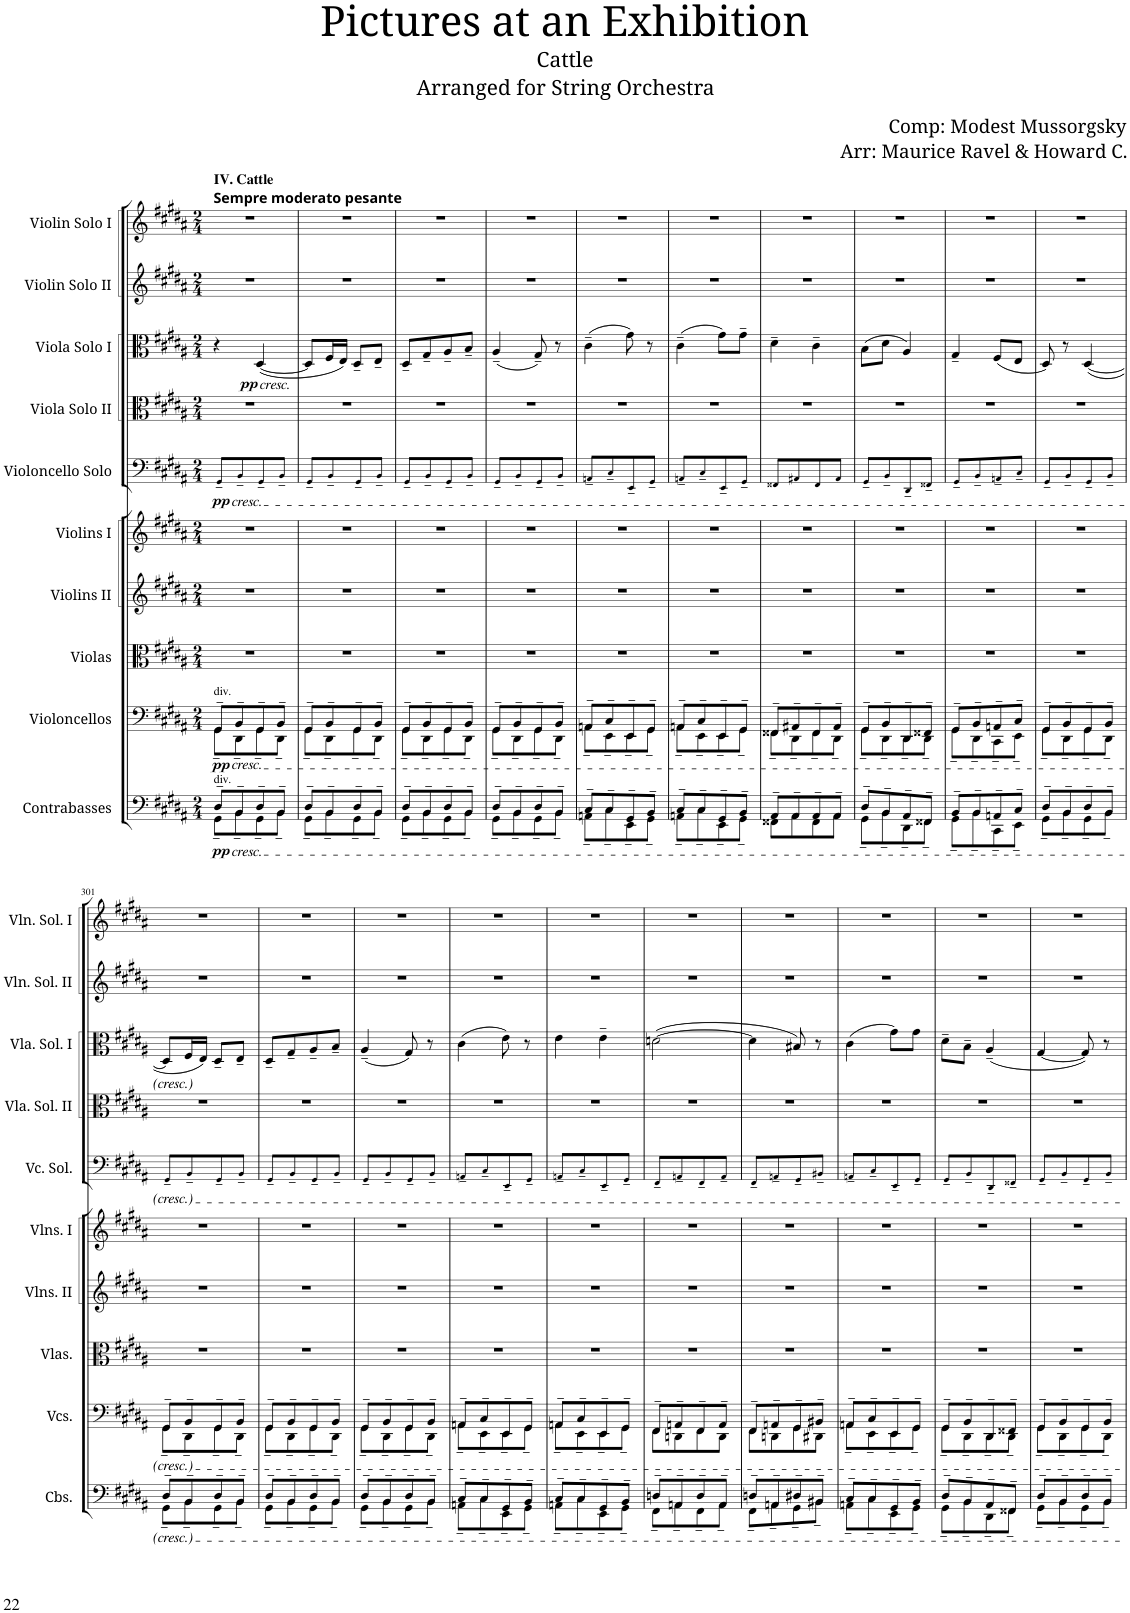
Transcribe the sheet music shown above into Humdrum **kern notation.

**kern	**dynam	**kern	**dynam	**kern	**kern	**kern	**kern	**dynam	**kern	**kern	**dynam	**kern	**kern
*part10	*part10	*part9	*part9	*part8	*part7	*part6	*part5	*part5	*part4	*part3	*part3	*part2	*part1
*staff10	*staff10	*staff9	*staff9	*staff8	*staff7	*staff6	*staff5	*staff5	*staff4	*staff3	*staff3	*staff2	*staff1
*I"Contrabasses	*	*I"Violoncellos	*	*I"Violas	*I"Violins II	*I"Violins I	*I"Violoncello Solo	*	*I"Viola Solo II	*I"Viola Solo I	*	*I"Violin Solo II	*I"Violin Solo I
*I'Cbs.	*	*I'Vcs.	*	*I'Vlas.	*I'Vlns. II	*I'Vlns. I	*I'Vc. Sol.	*	*I'Vla. Sol. II	*I'Vla. Sol. I	*	*I'Vln. Sol. II	*I'Vln. Sol. I
*clefF4	*	*clefF4	*	*clefC3	*clefG2	*clefG2	*clefF4	*	*clefC3	*clefC3	*	*clefG2	*clefG2
*Trd7c12	*	*	*	*	*	*	*	*	*	*	*	*	*
*k[f#c#g#d#a#]	*	*k[f#c#g#d#a#]	*	*k[f#c#g#d#a#]	*k[f#c#g#d#a#]	*k[f#c#g#d#a#]	*k[f#c#g#d#a#]	*	*k[f#c#g#d#a#]	*k[f#c#g#d#a#]	*	*k[f#c#g#d#a#]	*k[f#c#g#d#a#]
*M2/4	*	*M2/4	*	*M2/4	*M2/4	*M2/4	*M2/4	*	*M2/4	*M2/4	*	*M2/4	*M2/4
=291	=291	=291	=291	=291	=291	=291	=291	=291	=291	=291	=291	=291	=291
*^	*	*^	*	*	*	*	*	*	*	*	*	*	*
!	!	!	!	!	!	!	!	!	!	!	!	!	!	!	!LO:TX:a:B:t=IV. Cattle
!	!	!	!	!	!	!	!	!	!	!	!	!	!	!	!LO:TX:a:t=Sempre moderato pesante
!	!	!	!	!	!	!	!	!	!LO:TX:b:i:t=cresc.	!	!	!	!	!	!
!	!	!	!LO:TX:a:t=div.	!	!	!	!	!	!	!	!	!	!	!	!
!	!	!	!LO:TX:b:i:t=cresc.	!	!	!	!	!	!	!	!	!	!	!	!
!LO:TX:a:t=div.	!	!	!	!	!	!	!	!	!	!	!	!	!	!	!
!LO:TX:b:i:t=cresc.	!	!	!	!	!	!	!	!	!	!	!	!	!	!	!
!	!	!LO:DY:b	!	!	!LO:DY:b	!	!	!	!	!LO:DY:b	!	!	!	!	!
8D#~/L	8GG#~\L	pp	8GG#~/L	8GG#~\L	pp	2r	2r	2r	8GG#~/L	pp	2r	4r	.	2r	2r
8BB~/	8BB~\	.	8BB~/	8DD#~\	.	.	.	.	8BB~/	.	.	.	.	.	.
!	!	!	!	!	!	!	!	!	!	!	!	!LO:TX:b:i:t=cresc.	!	!	!
!	!	!	!	!	!	!	!	!	!	!	!	!	!LO:DY:b	!	!
8D#~/	8GG#~\	.	8GG#~/	8GG#~\	.	.	.	.	8GG#~/	.	.	([4D#/	pp	.	.
8BB~/J	8BB~\J	.	8BB~/J	8DD#~\J	.	.	.	.	8BB~/J	.	.	.	.	.	.
=292	=292	=292	=292	=292	=292	=292	=292	=292	=292	=292	=292	=292	=292	=292	=292
8D#~/L	8GG#~\L	.	8GG#~/L	8GG#~\L	.	2r	2r	2r	8GG#~/L	.	2r	8D#/L]	.	2r	2r
8BB~/	8BB~\	.	8BB~/	8DD#~\	.	.	.	.	8BB~/	.	.	16F#/L	.	.	.
.	.	.	.	.	.	.	.	.	.	.	.	16E/JJ)	.	.	.
8D#~/	8GG#~\	.	8GG#~/	8GG#~\	.	.	.	.	8GG#~/	.	.	8D#~/L	.	.	.
8BB~/J	8BB~\J	.	8BB~/J	8DD#~\J	.	.	.	.	8BB~/J	.	.	8E~/J	.	.	.
=293	=293	=293	=293	=293	=293	=293	=293	=293	=293	=293	=293	=293	=293	=293	=293
8D#~/L	8GG#~\L	.	8GG#~/L	8GG#~\L	.	2r	2r	2r	8GG#~/L	.	2r	8D#~/L	.	2r	2r
8BB~/	8BB~\	.	8BB~/	8DD#~\	.	.	.	.	8BB~/	.	.	8G#~/	.	.	.
8D#~/	8GG#~\	.	8GG#~/	8GG#~\	.	.	.	.	8GG#~/	.	.	8A#~/	.	.	.
8BB~/J	8BB~\J	.	8BB~/J	8DD#~\J	.	.	.	.	8BB~/J	.	.	8B~/J	.	.	.
=294	=294	=294	=294	=294	=294	=294	=294	=294	=294	=294	=294	=294	=294	=294	=294
8D#~/L	8GG#~\L	.	8GG#~/L	8GG#~\L	.	2r	2r	2r	8GG#~/L	.	2r	(4A#~/	.	2r	2r
8BB~/	8BB~\	.	8BB~/	8DD#~\	.	.	.	.	8BB~/	.	.	.	.	.	.
8D#~/	8GG#~\	.	8GG#~/	8GG#~\	.	.	.	.	8GG#~/	.	.	8G#~/)	.	.	.
8BB~/J	8BB~\J	.	8BB~/J	8DD#~\J	.	.	.	.	8BB~/J	.	.	8r	.	.	.
=295	=295	=295	=295	=295	=295	=295	=295	=295	=295	=295	=295	=295	=295	=295	=295
8C#~/L	8AAn~\L	.	8AAn~/L	8AA~\L	.	2r	2r	2r	8AAn~/L	.	2r	(4c#~\	.	2r	2r
8C#~/	8C#~\	.	8C#~/	8EE~\	.	.	.	.	8C#~/	.	.	.	.	.	.
8GG#~/	8EE~\	.	8EE~/	8EE~\	.	.	.	.	8EE~/	.	.	8g#\)	.	.	.
8BB~/J	8GG#~\J	.	8GG#~/J	8GG#~\J	.	.	.	.	8GG#~/J	.	.	8r	.	.	.
=296	=296	=296	=296	=296	=296	=296	=296	=296	=296	=296	=296	=296	=296	=296	=296
8C#~/L	8AAn~\L	.	8AAn~/L	8AA~\L	.	2r	2r	2r	8AAn~/L	.	2r	(4c#~\	.	2r	2r
8C#~/	8C#~\	.	8C#~/	8EE~\	.	.	.	.	8C#~/	.	.	.	.	.	.
8GG#~/	8EE~\	.	8EE~/	8EE~\	.	.	.	.	8EE~/	.	.	8g#\L)	.	.	.
8BB~/J	8GG#~\J	.	8GG#~/J	8GG#~\J	.	.	.	.	8GG#~/J	.	.	8g#~\J	.	.	.
=297	=297	=297	=297	=297	=297	=297	=297	=297	=297	=297	=297	=297	=297	=297	=297
8AA#~/L	8FF##X\L	.	8FF##X~/L	8FF##~\L	.	2r	2r	2r	8FF##X~/L	.	2r	4d#~\	.	2r	2r
8AA#~/	8AA#\	.	8AA#X~/	8DD#~\	.	.	.	.	8AA#X~/	.	.	.	.	.	.
8AA#~/	8FF##\	.	8FF##~/	8FF##~\	.	.	.	.	8FF##~/	.	.	4c#~\	.	.	.
8AA#~/J	8AA#\J	.	8AA#~/J	8DD#~\J	.	.	.	.	8AA#~/J	.	.	.	.	.	.
=298	=298	=298	=298	=298	=298	=298	=298	=298	=298	=298	=298	=298	=298	=298	=298
8D#~/L	8GG#~\L	.	8GG#~/L	8GG#~\L	.	2r	2r	2r	8GG#~/L	.	2r	(8B\L	.	2r	2r
8BB~/	8BB~\	.	8BB~/	8DD#~\	.	.	.	.	8BB~/	.	.	8d#\J	.	.	.
8AA#~/	8DD#~\	.	8DD#~/	8DD#~\	.	.	.	.	8DD#~/	.	.	4A#/)	.	.	.
8FF##X~/J	8FF##~\J	.	8FF##X~/J	8DD#~\J	.	.	.	.	8FF##X~/J	.	.	.	.	.	.
=299	=299	=299	=299	=299	=299	=299	=299	=299	=299	=299	=299	=299	=299	=299	=299
8BB~/L	8GG#~\L	.	8GG#~/L	8GG#~\L	.	2r	2r	2r	8GG#~/L	.	2r	4G#~/	.	2r	2r
8BB~/	8BB~\	.	8BB~/	8DD#~\	.	.	.	.	8BB~/	.	.	.	.	.	.
8AAn~/	8CC#~\	.	8AAn~/	8CC#~\	.	.	.	.	8AAn~/	.	.	(8F#/L	.	.	.
8C#~/J	8EE~\J	.	8C#~/J	8EE~\J	.	.	.	.	8C#~/J	.	.	8E/J	.	.	.
=300	=300	=300	=300	=300	=300	=300	=300	=300	=300	=300	=300	=300	=300	=300	=300
8D#~/L	8GG#~\L	.	8GG#~/L	8GG#~\L	.	2r	2r	2r	8GG#~/L	.	2r	8D#/)	.	2r	2r
8BB~/	8BB~\	.	8BB~/	8DD#~\	.	.	.	.	8BB~/	.	.	8r	.	.	.
8D#~/	8GG#~\	.	8GG#~/	8GG#~\	.	.	.	.	8GG#~/	.	.	([4D#/	.	.	.
8BB~/J	8BB~\J	.	8BB~/J	8DD#~\J	.	.	.	.	8BB~/J	.	.	.	.	.	.
!!LO:LB:g=z
=301	=301	=301	=301	=301	=301	=301	=301	=301	=301	=301	=301	=301	=301	=301	=301
8D#~/L	8GG#~\L	.	8GG#~/L	8GG#~\L	.	2r	2r	2r	8GG#~/L	.	2r	8D#/L]	.	2r	2r
8BB~/	8BB~\	.	8BB~/	8DD#~\	.	.	.	.	8BB~/	.	.	16F#/L	.	.	.
.	.	.	.	.	.	.	.	.	.	.	.	16E/JJ)	.	.	.
8D#~/	8GG#~\	.	8GG#~/	8GG#~\	.	.	.	.	8GG#~/	.	.	8D#~/L	.	.	.
8BB~/J	8BB~\J	.	8BB~/J	8DD#~\J	.	.	.	.	8BB~/J	.	.	8E~/J	.	.	.
=302	=302	=302	=302	=302	=302	=302	=302	=302	=302	=302	=302	=302	=302	=302	=302
8D#~/L	8GG#~\L	.	8GG#~/L	8GG#~\L	.	2r	2r	2r	8GG#~/L	.	2r	8D#~/L	.	2r	2r
8BB~/	8BB~\	.	8BB~/	8DD#~\	.	.	.	.	8BB~/	.	.	8G#~/	.	.	.
8D#~/	8GG#~\	.	8GG#~/	8GG#~\	.	.	.	.	8GG#~/	.	.	8A#~/	.	.	.
8BB~/J	8BB~\J	.	8BB~/J	8DD#~\J	.	.	.	.	8BB~/J	.	.	8B~/J	.	.	.
=303	=303	=303	=303	=303	=303	=303	=303	=303	=303	=303	=303	=303	=303	=303	=303
8D#~/L	8GG#~\L	.	8GG#~/L	8GG#~\L	.	2r	2r	2r	8GG#~/L	.	2r	(4A#~/	.	2r	2r
8BB~/	8BB~\	.	8BB~/	8DD#~\	.	.	.	.	8BB~/	.	.	.	.	.	.
8D#~/	8GG#~\	.	8GG#~/	8GG#~\	.	.	.	.	8GG#~/	.	.	8G#/)	.	.	.
8BB~/J	8BB~\J	.	8BB~/J	8DD#~\J	.	.	.	.	8BB~/J	.	.	8r	.	.	.
=304	=304	=304	=304	=304	=304	=304	=304	=304	=304	=304	=304	=304	=304	=304	=304
8C#~/L	8AAn~\L	.	8AAn~/L	8AA~\L	.	2r	2r	2r	8AAn~/L	.	2r	(4c#\	.	2r	2r
8C#~/	8C#~\	.	8C#~/	8EE~\	.	.	.	.	8C#~/	.	.	.	.	.	.
8GG#~/	8EE~\	.	8EE~/	8EE~\	.	.	.	.	8EE~/	.	.	8e\)	.	.	.
8BB~/J	8GG#~\J	.	8GG#~/J	8GG#~\J	.	.	.	.	8GG#~/J	.	.	8r	.	.	.
=305	=305	=305	=305	=305	=305	=305	=305	=305	=305	=305	=305	=305	=305	=305	=305
8C#~/L	8AAn~\L	.	8AAn~/L	8AA~\L	.	2r	2r	2r	8AAn~/L	.	2r	4e\	.	2r	2r
8C#~/	8C#~\	.	8C#~/	8EE~\	.	.	.	.	8C#~/	.	.	.	.	.	.
8GG#~/	8EE~\	.	8EE~/	8EE~\	.	.	.	.	8EE~/	.	.	4e~\	.	.	.
8BB~/J	8GG#~\J	.	8GG#~/J	8GG#~\J	.	.	.	.	8GG#~/J	.	.	.	.	.	.
=306	=306	=306	=306	=306	=306	=306	=306	=306	=306	=306	=306	=306	=306	=306	=306
8Dn~/L	8FF#~\L	.	8FF#~/L	8FF#\L	.	2r	2r	2r	8FF#~/L	.	2r	([2dn\	.	2r	2r
8AAn~/	8AA~\	.	8AAn~/	8DDn\	.	.	.	.	8AAn~/	.	.	.	.	.	.
8D~/	8FF#~\	.	8FF#~/	8FF#\	.	.	.	.	8FF#~/	.	.	.	.	.	.
8AA~/J	8AA~\J	.	8AA~/J	8DD\J	.	.	.	.	8AA~/J	.	.	.	.	.	.
=307	=307	=307	=307	=307	=307	=307	=307	=307	=307	=307	=307	=307	=307	=307	=307
8Dn~/L	8FF#~\L	.	8FF#~/L	8FF#\L	.	2r	2r	2r	8FF#~/L	.	2r	4d\]	.	2r	2r
8AAn~/	8AA~\	.	8AAn~/	8DDn\	.	.	.	.	8AAn~/	.	.	.	.	.	.
8D#X~/	8GG#~\	.	8GG#~/	8GG#\	.	.	.	.	8GG#~/	.	.	8B#X/)	.	.	.
8BB#X~/J	8BB#~\J	.	8BB#X~/J	8DD#X\J	.	.	.	.	8BB#X~/J	.	.	8r	.	.	.
=308	=308	=308	=308	=308	=308	=308	=308	=308	=308	=308	=308	=308	=308	=308	=308
8C#~/L	8AAn~\L	.	8AAn~/L	8AA~\L	.	2r	2r	2r	8AAn~/L	.	2r	(4c#\	.	2r	2r
8C#~/	8C#~\	.	8C#~/	8EE~\	.	.	.	.	8C#~/	.	.	.	.	.	.
8GG#~/	8EE~\	.	8EE~/	8EE~\	.	.	.	.	8EE~/	.	.	8g#\L)	.	.	.
8BB~/J	8GG#~\J	.	8GG#~/J	8GG#~\J	.	.	.	.	8GG#~/J	.	.	8g#\J	.	.	.
=309	=309	=309	=309	=309	=309	=309	=309	=309	=309	=309	=309	=309	=309	=309	=309
8D#~/L	8GG#~\L	.	8GG#~/L	8GG#~\L	.	2r	2r	2r	8GG#~/L	.	2r	8d#~\L	.	2r	2r
8BB~/	8BB~\	.	8BB~/	8DD#~\	.	.	.	.	8BB~/	.	.	8B~\J	.	.	.
8AA#~/	8DD#~\	.	8DD#~/	8DD#~\	.	.	.	.	8DD#~/	.	.	(4A#~/	.	.	.
8FF##X~/J	8FF##~\J	.	8FF##X~/J	8DD#~\J	.	.	.	.	8FF##X~/J	.	.	.	.	.	.
=310	=310	=310	=310	=310	=310	=310	=310	=310	=310	=310	=310	=310	=310	=310	=310
8D#~/L	8GG#~\L	.	8GG#~/L	8GG#~\L	.	2r	2r	2r	8GG#~/L	.	2r	[4G#/	.	2r	2r
8BB~/	8BB~\	.	8BB~/	8DD#~\	.	.	.	.	8BB~/	.	.	.	.	.	.
8D#~/	8GG#~\	.	8GG#~/	8GG#~\	.	.	.	.	8GG#~/	.	.	8G#/])	.	.	.
8BB~/J	8BB~\J	.	8BB~/J	8DD#~\J	.	.	.	.	8BB~/J	.	.	8r	.	.	.
*v	*v	*	*	*	*	*	*	*	*	*	*	*	*	*	*
*	*	*v	*v	*	*	*	*	*	*	*	*	*	*	*
=	=	=	=	=	=	=	=	=	=	=	=	=	=
*-	*-	*-	*-	*-	*-	*-	*-	*-	*-	*-	*-	*-	*-
